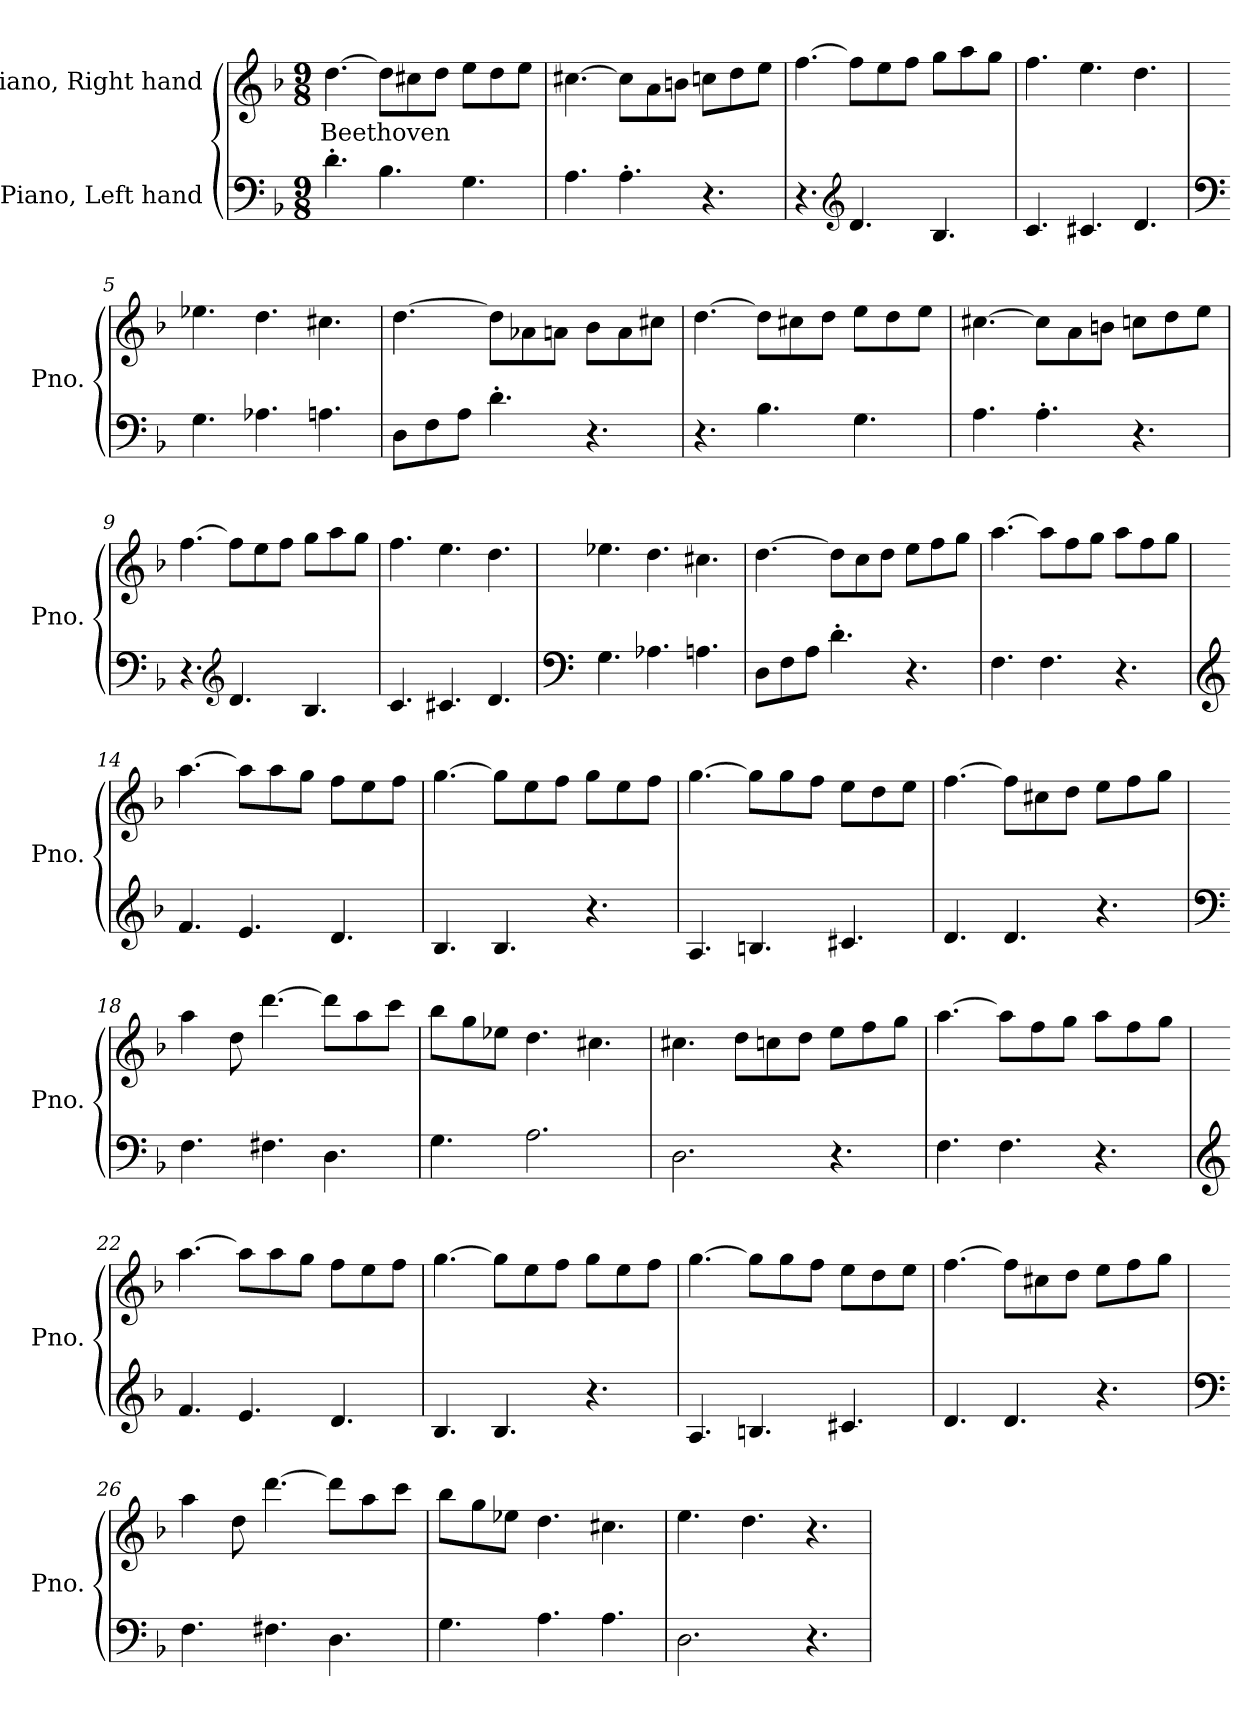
**kern	**kern	**text
*part2	*part1	*part1
*staff2	*staff1	*staff1
*I"Piano, Left hand	*I"Piano, Right hand	*
*I'Pno.	*I'Pno.	*
*clefF4	*clefG2	*
*k[b-]	*k[b-]	*
*M9/8	*M9/8	*
*MM120	*MM120	*
=1	=1	=1
!	!	!LO:LY:b
4.d'\	[4.dd\	Beethoven
4.B-\	8dd\L]	.
.	8cc#X\	.
.	8dd\J	.
4.G\	8ee\L	.
.	8dd\	.
.	8ee\J	.
=2	=2	=2
4.A\	[4.cc#X\	.
4.A'\	8cc#\L]	.
.	8a\	.
.	8bn\J	.
4.r	8ccn\L	.
.	8dd\	.
.	8ee\J	.
=3	=3	=3
4.r	[4.ff\	.
*clefG2	*	*
4.d/	8ff\L]	.
.	8ee\	.
.	8ff\J	.
4.B-/	8gg\L	.
.	8aa\	.
.	8gg\J	.
!!LO:LB:g=z
=4	=4	=4
4.c/	4.ff\	.
4.c#X/	4.ee\	.
4.d/	4.dd\	.
=5	=5	=5
*clefF4	*	*
4.G\	4.ee-X\	.
4.A-X\	4.dd\	.
4.An\	4.cc#X\	.
=6	=6	=6
8D\L	[4.dd\	.
8F\	.	.
8A\J	.	.
4.d'\	8dd\L]	.
.	8a-X\	.
.	8an\J	.
4.r	8b-\L	.
.	8a\	.
.	8cc#X\J	.
=7	=7	=7
4.r	[4.dd\	.
4.B-\	8dd\L]	.
.	8cc#X\	.
.	8dd\J	.
4.G\	8ee\L	.
.	8dd\	.
.	8ee\J	.
!!LO:LB:g=z
=8	=8	=8
4.A\	[4.cc#X\	.
4.A'\	8cc#\L]	.
.	8a\	.
.	8bn\J	.
4.r	8ccn\L	.
.	8dd\	.
.	8ee\J	.
=9	=9	=9
4.r	[4.ff\	.
*clefG2	*	*
4.d/	8ff\L]	.
.	8ee\	.
.	8ff\J	.
4.B-/	8gg\L	.
.	8aa\	.
.	8gg\J	.
=10	=10	=10
4.c/	4.ff\	.
4.c#X/	4.ee\	.
4.d/	4.dd\	.
=11	=11	=11
*clefF4	*	*
4.G\	4.ee-X\	.
4.A-X\	4.dd\	.
4.An\	4.cc#X\	.
=12	=12	=12
8D\L	[4.dd\	.
8F\	.	.
8A\J	.	.
4.d'\	8dd\L]	.
.	8cc\	.
.	8dd\J	.
4.r	8ee\L	.
.	8ff\	.
.	8gg\J	.
!!LO:LB:g=z
=13	=13	=13
4.F\	[4.aa\	.
4.F\	8aa\L]	.
.	8ff\	.
.	8gg\J	.
4.r	8aa\L	.
.	8ff\	.
.	8gg\J	.
=14	=14	=14
*clefG2	*	*
4.f/	[4.aa\	.
4.e/	8aa\L]	.
.	8aa\	.
.	8gg\J	.
4.d/	8ff\L	.
.	8ee\	.
.	8ff\J	.
=15	=15	=15
4.B-/	[4.gg\	.
4.B-/	8gg\L]	.
.	8ee\	.
.	8ff\J	.
4.r	8gg\L	.
.	8ee\	.
.	8ff\J	.
=16	=16	=16
4.A/	[4.gg\	.
4.Bn/	8gg\L]	.
.	8gg\	.
.	8ff\J	.
4.c#X/	8ee\L	.
.	8dd\	.
.	8ee\J	.
!!LO:LB:g=z
=17	=17	=17
4.d/	[4.ff\	.
4.d/	8ff\L]	.
.	8cc#X\	.
.	8dd\J	.
4.r	8ee\L	.
.	8ff\	.
.	8gg\J	.
=18	=18	=18
*clefF4	*	*
4.F\	4aa\	.
.	8dd\	.
4.F#X\	[4.ddd\	.
4.D\	8ddd\L]	.
.	8aa\	.
.	8ccc\J	.
=19	=19	=19
4.G\	8bb-\L	.
.	8gg\	.
.	8ee-X\J	.
2.A\	4.dd\	.
.	4.cc#X\	.
=20	=20	=20
2.D\	4.cc#X\	.
.	8dd\L	.
.	8ccn\	.
.	8dd\J	.
4.r	8ee\L	.
.	8ff\	.
.	8gg\J	.
!!LO:LB:g=z
=21	=21	=21
4.F\	[4.aa\	.
4.F\	8aa\L]	.
.	8ff\	.
.	8gg\J	.
4.r	8aa\L	.
.	8ff\	.
.	8gg\J	.
=22	=22	=22
*clefG2	*	*
4.f/	[4.aa\	.
4.e/	8aa\L]	.
.	8aa\	.
.	8gg\J	.
4.d/	8ff\L	.
.	8ee\	.
.	8ff\J	.
=23	=23	=23
4.B-/	[4.gg\	.
4.B-/	8gg\L]	.
.	8ee\	.
.	8ff\J	.
4.r	8gg\L	.
.	8ee\	.
.	8ff\J	.
=24	=24	=24
4.A/	[4.gg\	.
4.Bn/	8gg\L]	.
.	8gg\	.
.	8ff\J	.
4.c#X/	8ee\L	.
.	8dd\	.
.	8ee\J	.
!!LO:PB:g=z
=25	=25	=25
4.d/	[4.ff\	.
4.d/	8ff\L]	.
.	8cc#X\	.
.	8dd\J	.
4.r	8ee\L	.
.	8ff\	.
.	8gg\J	.
=26	=26	=26
*clefF4	*	*
4.F\	4aa\	.
.	8dd\	.
4.F#X\	[4.ddd\	.
4.D\	8ddd\L]	.
.	8aa\	.
.	8ccc\J	.
=27	=27	=27
4.G\	8bb-\L	.
.	8gg\	.
.	8ee-X\J	.
4.A\	4.dd\	.
4.A\	4.cc#X\	.
=28	=28	=28
2.D\	4.ee\	.
.	4.dd\	.
4.r	4.r	.
=	=	=
*-	*-	*-
